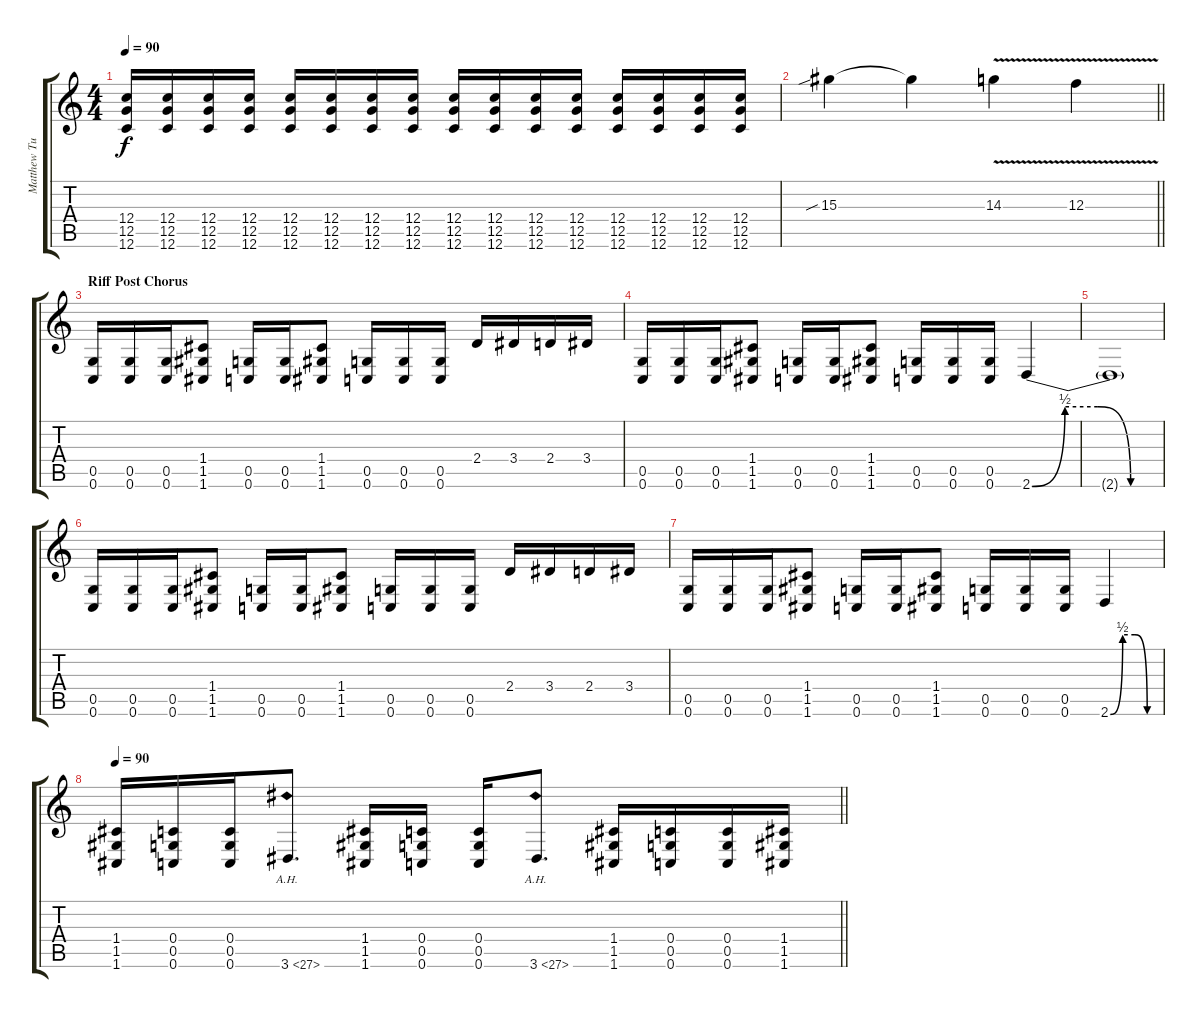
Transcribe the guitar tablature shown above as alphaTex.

\track ("Matthew Tuck" "Matthew Tu") {instrument distortionguitar}
\staff {score tabs}
\tuning (D4 A3 F3 C3 G2 C2) {hide}
\ts (4 4)
\tempo 90
\clef g2
\ks c
(12.4 12.5 12.6).16{dy f} (12.4 12.5 12.6).16 (12.4 12.5 12.6).16 (12.4 12.5 12.6).16 (12.4 12.5 12.6).16 (12.4 12.5 12.6).16 (12.4 12.5 12.6).16 (12.4 12.5 12.6).16 (12.4 12.5 12.6).16 (12.4 12.5 12.6).16 (12.4 12.5 12.6).16 (12.4 12.5 12.6).16 (12.4 12.5 12.6).16 (12.4 12.5 12.6).16 (12.4 12.5 12.6).16 (12.4 12.5 12.6).16 |
\barLineRight lightlight
15.3{sib}.4 15.3{t}.4 14.3{v}.4 12.3{v}.4 |
\section ("" "Riff Post Chorus")
(0.5 0.6).16 (0.5 0.6).16 (0.5 0.6).16 (1.4 1.5 1.6).8 (0.5 0.6).16 (0.5 0.6).16 (1.4 1.5 1.6).8 (0.5 0.6).16 (0.5 0.6).16 (0.5 0.6).16 2.4.16 3.4.16 2.4.16 3.4.16 |
(0.5 0.6).16 (0.5 0.6).16 (0.5 0.6).16 (1.4 1.5 1.6).8 (0.5 0.6).16 (0.5 0.6).16 (1.4 1.5 1.6).8 (0.5 0.6).16 (0.5 0.6).16 (0.5 0.6).16 2.6{be (custom 0 0 15 2 30 2 45 0 60 0)}.4 |
2.6{t}.1 |
(0.5 0.6).16 (0.5 0.6).16 (0.5 0.6).16 (1.4 1.5 1.6).8 (0.5 0.6).16 (0.5 0.6).16 (1.4 1.5 1.6).8 (0.5 0.6).16 (0.5 0.6).16 (0.5 0.6).16 2.4.16 3.4.16 2.4.16 3.4.16 |
(0.5 0.6).16 (0.5 0.6).16 (0.5 0.6).16 (1.4 1.5 1.6).8 (0.5 0.6).16 (0.5 0.6).16 (1.4 1.5 1.6).8 (0.5 0.6).16 (0.5 0.6).16 (0.5 0.6).16 2.6{be (custom 0 0 15 2 30 2 45 0 60 0)}.4 |
\tempo 90
\barLineRight lightlight
(1.4 1.5 1.6).16 (0.4 0.5 0.6).16 (0.4 0.5 0.6).16 3.6{ah 24}.8{d} (1.4 1.5 1.6).16 (0.4 0.5 0.6).16 (0.4 0.5 0.6).16 3.6{ah 24}.8{d} (1.4 1.5 1.6).16 (0.4 0.5 0.6).16 (0.4 0.5 0.6).16 (1.4 1.5 1.6).16
